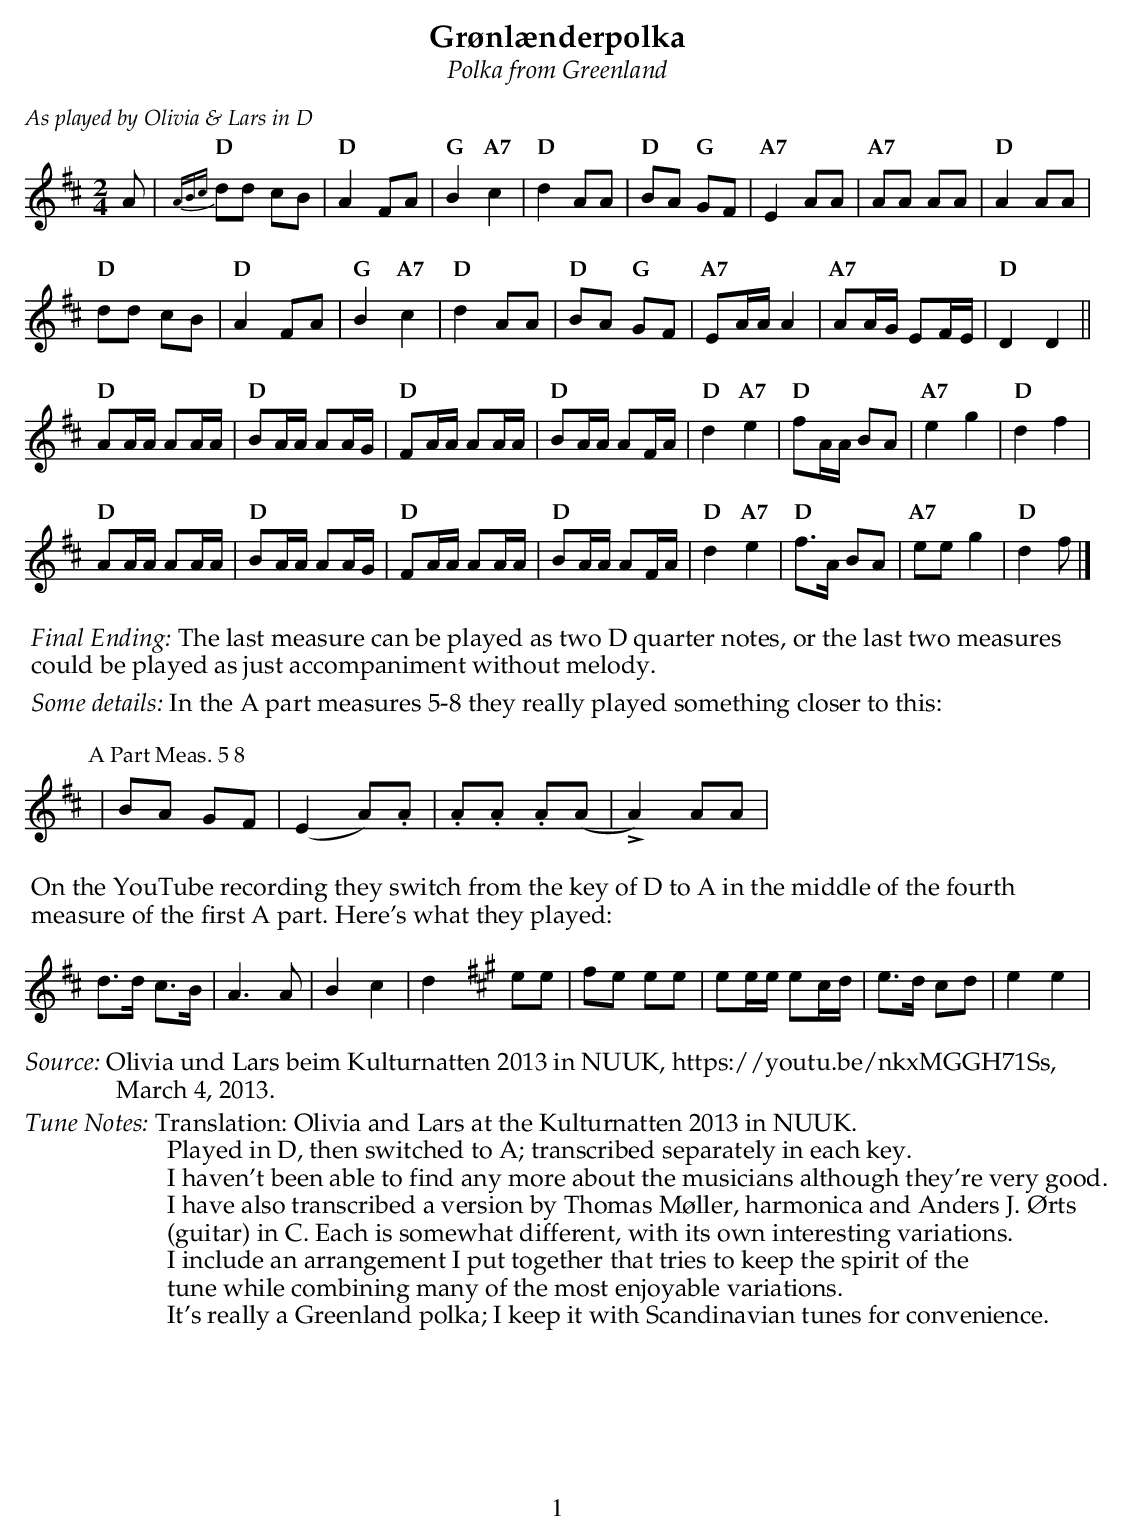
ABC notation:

X:1
T:Gr\/onl\aenderpolka
T:Polka from Greenland
U:s = !slide!
U:t = !trill!
M:2/4
L:1/16
K:Dmaj
%%textfont Palatino-Italic 14
%%text As played by Olivia & Lars in D
%%textfont Palatino-Roman 16
A2 |\
"D" {ABc}d2d2 c2B2 | "D" A4 F2A2    | "G" B4 "A7" c4 | "D" d4 A2A2   |\
"D" B2A2 "G" G2F2     | "A7" E4 A2A2   | "A7" A2A2 A2A2 | "D" A4 A2A2   |
"D" d2d2 c2B2         | "D" A4 F2A2    | "G" B4 "A7" c4 | "D" d4 A2A2   |\
"D" B2A2 "G" G2F2     | "A7" E2AA A4   | "A7" A2AG E2FE | "D" D4 D4     ||
"D" A2AA A2AA         | "D" B2AA A2AG  | "D" F2AA A2AA  | "D" B2AA A2FA |\
"D" d4 "A7" e4        | "D" f2AA B2A2  | "A7" e4 g4     | "D" d4 f4     |
"D" A2AA A2AA         | "D" B2AA A2AG  | "D" F2AA A2AA  | "D" B2AA A2FA |\
"D" d4 "A7" e4        | "D" f2>A2 B2A2 | "A7" e2e2 g4   | "D" d4 f2     |]
%%begintext
%% $2Final Ending: $0The last measure can be played as two D quarter notes, or the last two measures
%% could be played as just accompaniment without melody.
%%
%% $2Some details:$0 In the A part measures 5-8 they really played something closer to this:
%%endtext
%%vskip 20
"@-10,28 A Part Meas. 5–8 "
| B2A2 G2F2     | (E4 A2).A2   | .A2.A2 .A2(A2 | !>!A4) A2A2   |
%%begintext
%% On the YouTube recording they switch from the key of D to A in the middle of the fourth
%% measure of the first A part. Here's what they played:
%%endtext
d2>d2 c2>B2 | A4>A4 | B4 c4 | d4 [K:A] e2e2 | f2e2 e2e2 | e2ee e2cd | e2>d2 c2d2 | e4 e4 |
